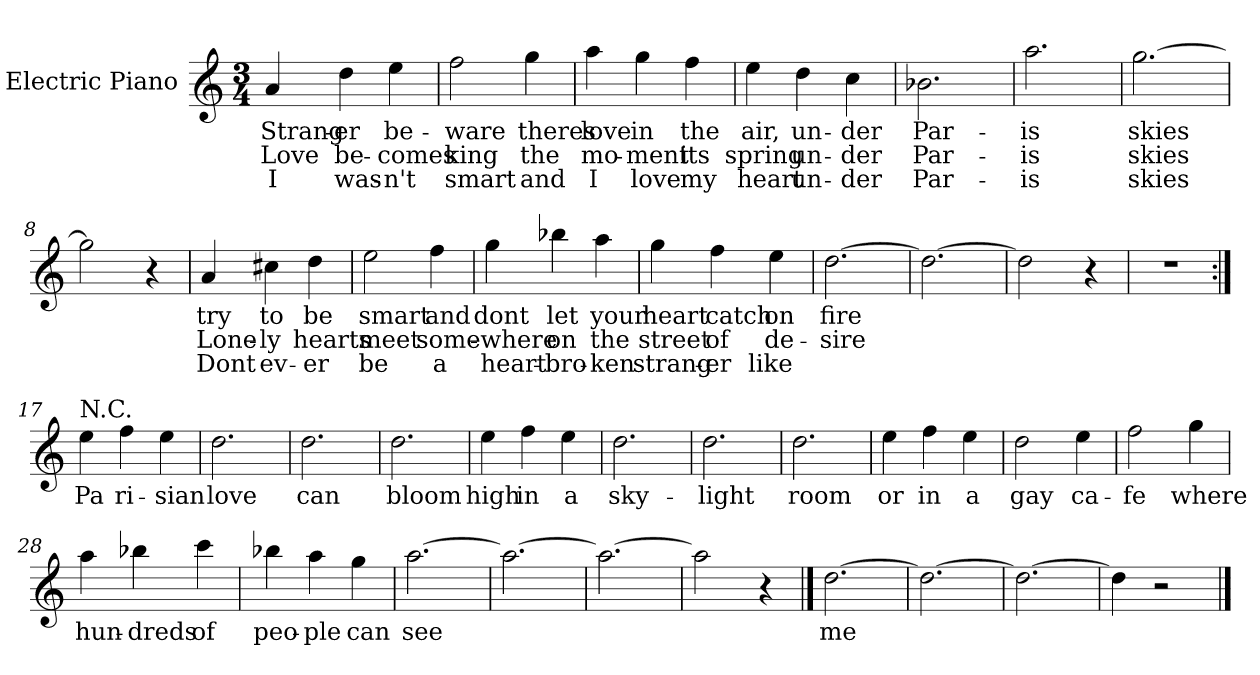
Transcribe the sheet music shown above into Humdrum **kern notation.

**kern	**text	**text	**text
*part1	*part1	*part1	*part1
*staff1	*staff1	*staff1	*staff1
*I"Electric Piano	*	*	*
*I'E.Pno	*	*	*
*clefG2	*	*	*
*k[]	*	*	*
*C:	*	*	*
*M3/4	*	*	*
=1	=1	=1	=1
4a/	Strang-	Love	I
4dd\	-er	be-	was-
4ee\	be-	-comes	-n't
=2	=2	=2	=2
2ff\	-ware	king	smart
4gg\	theres	the	and
=3	=3	=3	=3
4aa\	love	mo-	I
4gg\	in	-ment	love
4ff\	the	its	my
=4	=4	=4	=4
4ee\	air,	spring	heart
4dd\	un-	un-	un-
4cc\	-der	-der	-der
!!LO:LB:g=z
=5	=5	=5	=5
2.b-X\	Par-	Par-	Par-
=6	=6	=6	=6
2.aa\	-is	-is	-is
=7	=7	=7	=7
[2.gg\	skies	skies	skies
=8	=8	=8	=8
2gg\]	.	.	.
4r	.	.	.
!!LO:LB:g=z
=9	=9	=9	=9
4a/	try	Lone-	Dont
4cc#X\	to	-ly	ev-
4dd\	be	hearts	-er
=10	=10	=10	=10
2ee\	smart	meet	be
4ff\	and	some-	a
=11	=11	=11	=11
4gg\	dont	-where	heart-
4bb-X\	let	on	bro-
4aa\	your	the	-ken
=12	=12	=12	=12
4gg\	heart	street	strang-
4ff\	catch	of	-er
4ee\	on	de-	like
=13	=13	=13	=13
[2.dd\	fire	-sire	.
=14	=14	=14	=14
2.dd\_	.	.	.
=15	=15	=15	=15
2dd\]	.	.	.
4r	.	.	.
=16	=16	=16	=16
2.r	.	.	.
!!LO:LB:g=z
=17:|!	=17:|!	=17:|!	=17:|!
!LO:TX:a:t=N.C.	!	!	!
4ee\	Pa	.	.
4ff\	ri-	.	.
4ee\	-sian	.	.
=18	=18	=18	=18
2.dd\	love	.	.
=19	=19	=19	=19
2.dd\	can	.	.
=20	=20	=20	=20
2.dd\	bloom	.	.
=21	=21	=21	=21
4ee\	high	.	.
4ff\	in	.	.
4ee\	a	.	.
=22	=22	=22	=22
2.dd\	sky-	.	.
=23	=23	=23	=23
2.dd\	-light	.	.
=24	=24	=24	=24
2.dd\	room	.	.
!!LO:LB:g=z
=25	=25	=25	=25
4ee\	or	.	.
4ff\	in	.	.
4ee\	a	.	.
=26	=26	=26	=26
2dd\	gay	.	.
4ee\	ca-	.	.
=27	=27	=27	=27
2ff\	-fe	.	.
4gg\	where	.	.
=28	=28	=28	=28
4aa\	hun-	.	.
4bb-X\	dreds	.	.
4ccc\	of	.	.
=29	=29	=29	=29
4bb-X\	peo-	.	.
4aa\	-ple	.	.
4gg\	can	.	.
=30	=30	=30	=30
[2.aa\	see	.	.
=31	=31	=31	=31
2.aa\_	.	.	.
=32	=32	=32	=32
2.aa\_	.	.	.
=33	=33	=33	=33
2aa\]	.	.	.
4r	.	.	.
!!LO:LB:g=z
==34	==34	==34	==34
[2.dd\	me	.	.
=35	=35	=35	=35
2.dd\_	.	.	.
=36	=36	=36	=36
2.dd\_	.	.	.
=37	=37	=37	=37
4dd\]	.	.	.
2r	.	.	.
==	==	==	==
*-	*-	*-	*-
